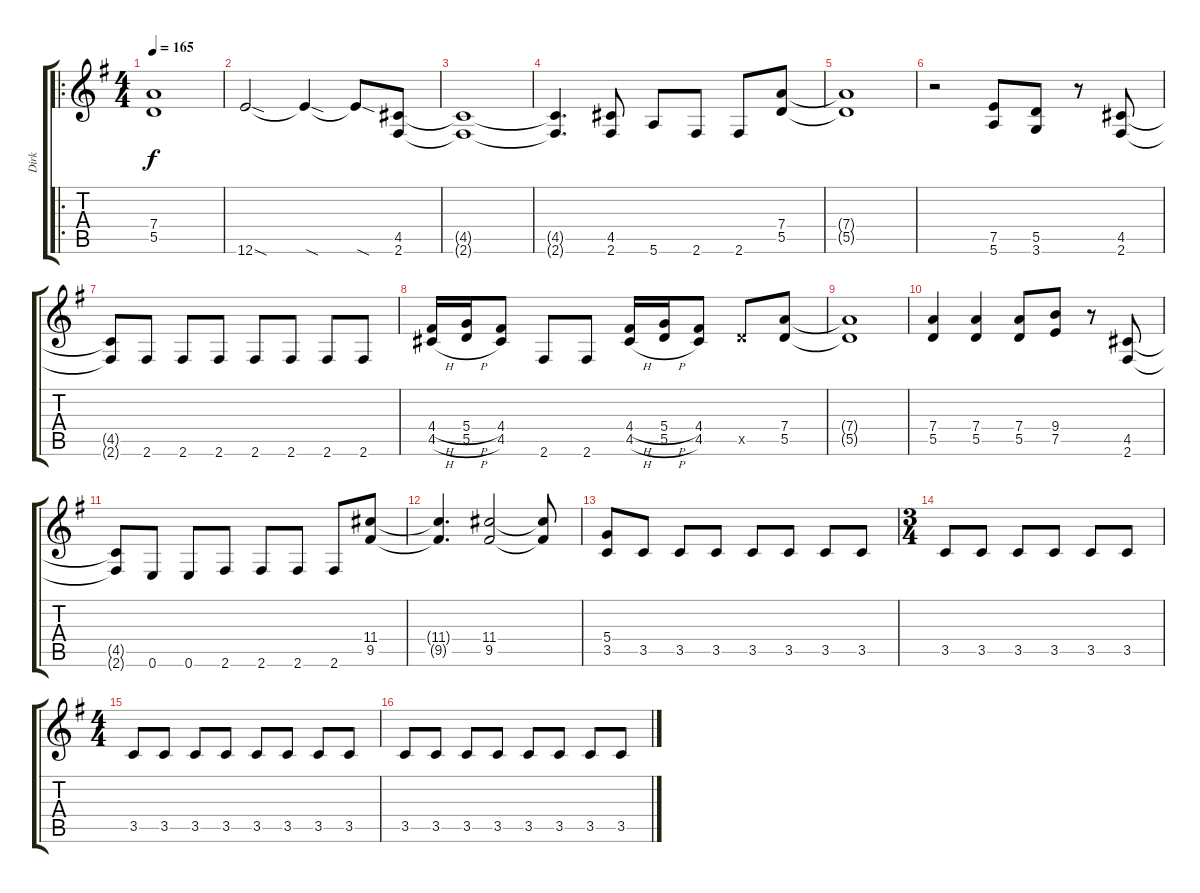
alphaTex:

\track ("Dirk" "Dirk") {instrument distortionguitar}
\staff {score tabs}
\tuning (E4 B3 G3 D3 A2 E2) {hide}
\ro
\ts (4 4)
\tempo 165
\clef g2
\ks g
(7.4 5.5).1{dy f} |
12.6{sod}.2 12.6{sod t}.4 12.6{sod t}.8 (4.5 2.6).8 |
(4.5{t} 2.6{t}).1 |
(4.5{t} 2.6{t}).4{d} (4.5 2.6).8 5.6.8 2.6.8 2.6.8 (7.4 5.5).8 |
(7.4{t} 5.5{t}).1 |
r.2 (7.5 5.6).8 (5.5 3.6).8 r.8 (4.5 2.6).8 |
(4.5{t} 2.6{t}).8 2.6.8 2.6.8 2.6.8 2.6.8 2.6.8 2.6.8 2.6.8 |
(4.4{h} 4.5{h}).16 (5.4{h} 5.5{h}).16 (4.4 4.5).8 2.6.8 2.6.8 (4.4{h} 4.5{h}).16 (5.4{h} 5.5{h}).16 (4.4 4.5).8 5.5{x}.8 (7.4 5.5).8 |
(7.4{t} 5.5{t}).1 |
(7.4 5.5).4 (7.4 5.5).4 (7.4 5.5).8 (9.4 7.5).8 r.8 (4.5 2.6).8 |
(4.5{t} 2.6{t}).8 0.6.8 0.6.8 2.6.8 2.6.8 2.6.8 2.6.8 (11.4 9.5).8 |
(11.4{t} 9.5{t}).4{d} (11.4 9.5).2 (11.4{t} 9.5{t}).8 |
(5.4 3.5).8 3.5.8 3.5.8 3.5.8 3.5.8 3.5.8 3.5.8 3.5.8 |
\ts (3 4)
3.5.8 3.5.8 3.5.8 3.5.8 3.5.8 3.5.8 |
\ts (4 4)
3.5.8 3.5.8 3.5.8 3.5.8 3.5.8 3.5.8 3.5.8 3.5.8 |
3.5.8 3.5.8 3.5.8 3.5.8 3.5.8 3.5.8 3.5.8 3.5.8
